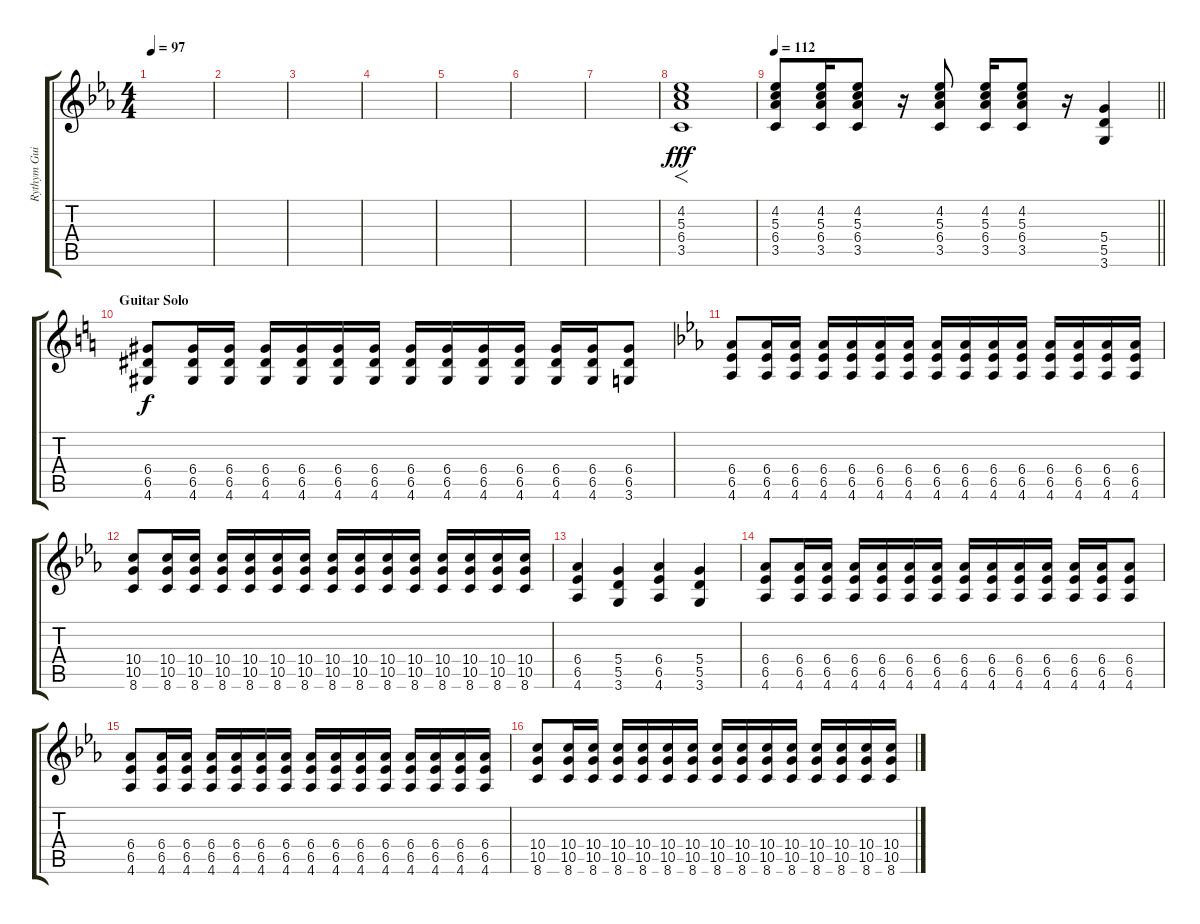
\track ("Rythym Guitar" "Rythym Gui") {instrument acousticguitarsteel}
\staff {score tabs}
\tuning (E4 B3 G3 D3 A2 E2) {hide}
\ts (4 4)
\tempo 97
\clef g2
\ks eb
|
|
|
|
|
|
|
(4.2 5.3 6.4 3.5).1{f dy fff} |
\tempo 112
\barLineRight lightlight
(4.2 5.3 6.4 3.5).8 (4.2 5.3 6.4 3.5).16 (4.2 5.3 6.4 3.5).8 r.16 (4.2 5.3 6.4 3.5).8 (4.2 5.3 6.4 3.5).16 (4.2 5.3 6.4 3.5).8 r.16 (5.4 5.5 3.6).4 |
\section ("" "Guitar Solo")
\ks c
(6.4 6.5 4.6).8{dy f} (6.4 6.5 4.6).16 (6.4 6.5 4.6).16 (6.4 6.5 4.6).16 (6.4 6.5 4.6).16 (6.4 6.5 4.6).16 (6.4 6.5 4.6).16 (6.4 6.5 4.6).16 (6.4 6.5 4.6).16 (6.4 6.5 4.6).16 (6.4 6.5 4.6).16 (6.4 6.5 4.6).16 (6.4 6.5 4.6).16 (6.4 6.5 3.6).8 |
\ks eb
(6.4 6.5 4.6).8 (6.4 6.5 4.6).16 (6.4 6.5 4.6).16 (6.4 6.5 4.6).16 (6.4 6.5 4.6).16 (6.4 6.5 4.6).16 (6.4 6.5 4.6).16 (6.4 6.5 4.6).16 (6.4 6.5 4.6).16 (6.4 6.5 4.6).16 (6.4 6.5 4.6).16 (6.4 6.5 4.6).16 (6.4 6.5 4.6).16 (6.4 6.5 4.6).16 (6.4 6.5 4.6).16 |
(10.4 10.5 8.6).8 (10.4 10.5 8.6).16 (10.4 10.5 8.6).16 (10.4 10.5 8.6).16 (10.4 10.5 8.6).16 (10.4 10.5 8.6).16 (10.4 10.5 8.6).16 (10.4 10.5 8.6).16 (10.4 10.5 8.6).16 (10.4 10.5 8.6).16 (10.4 10.5 8.6).16 (10.4 10.5 8.6).16 (10.4 10.5 8.6).16 (10.4 10.5 8.6).16 (10.4 10.5 8.6).16 |
(6.4 6.5 4.6).4 (5.4 5.5 3.6).4 (6.4 6.5 4.6).4 (5.4 5.5 3.6).4 |
(6.4 6.5 4.6).8 (6.4 6.5 4.6).16 (6.4 6.5 4.6).16 (6.4 6.5 4.6).16 (6.4 6.5 4.6).16 (6.4 6.5 4.6).16 (6.4 6.5 4.6).16 (6.4 6.5 4.6).16 (6.4 6.5 4.6).16 (6.4 6.5 4.6).16 (6.4 6.5 4.6).16 (6.4 6.5 4.6).16 (6.4 6.5 4.6).16 (6.4 6.5 4.6).8 |
(6.4 6.5 4.6).8 (6.4 6.5 4.6).16 (6.4 6.5 4.6).16 (6.4 6.5 4.6).16 (6.4 6.5 4.6).16 (6.4 6.5 4.6).16 (6.4 6.5 4.6).16 (6.4 6.5 4.6).16 (6.4 6.5 4.6).16 (6.4 6.5 4.6).16 (6.4 6.5 4.6).16 (6.4 6.5 4.6).16 (6.4 6.5 4.6).16 (6.4 6.5 4.6).16 (6.4 6.5 4.6).16 |
(10.4 10.5 8.6).8 (10.4 10.5 8.6).16 (10.4 10.5 8.6).16 (10.4 10.5 8.6).16 (10.4 10.5 8.6).16 (10.4 10.5 8.6).16 (10.4 10.5 8.6).16 (10.4 10.5 8.6).16 (10.4 10.5 8.6).16 (10.4 10.5 8.6).16 (10.4 10.5 8.6).16 (10.4 10.5 8.6).16 (10.4 10.5 8.6).16 (10.4 10.5 8.6).16 (10.4 10.5 8.6).16
